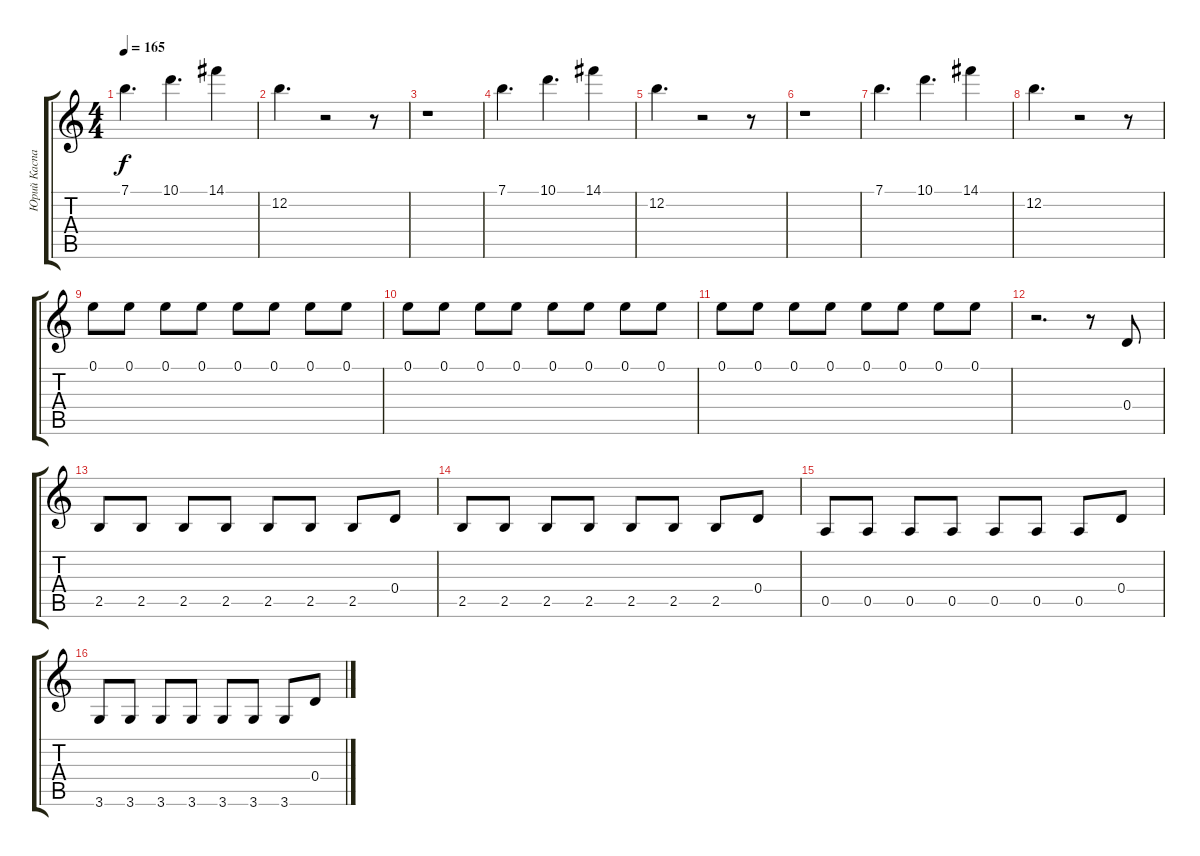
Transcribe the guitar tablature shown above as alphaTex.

\track ("Юрий Каспарян" "Юрий Каспа") {instrument overdrivenguitar}
\staff {score tabs}
\tuning (E4 B3 G3 D3 A2 E2) {hide}
\ts (4 4)
\tempo 165
\clef g2
\ks c
7.1.4{d dy f} 10.1.4{d} 14.1.4 |
12.2.4{d} r.2 r.8 |
r.1 |
7.1.4{d} 10.1.4{d} 14.1.4 |
12.2.4{d} r.2 r.8 |
r.1 |
7.1.4{d} 10.1.4{d} 14.1.4 |
12.2.4{d} r.2 r.8 |
0.1.8 0.1.8 0.1.8 0.1.8 0.1.8 0.1.8 0.1.8 0.1.8 |
0.1.8 0.1.8 0.1.8 0.1.8 0.1.8 0.1.8 0.1.8 0.1.8 |
0.1.8 0.1.8 0.1.8 0.1.8 0.1.8 0.1.8 0.1.8 0.1.8 |
r.2{d} r.8 0.4.8 |
2.5.8 2.5.8 2.5.8 2.5.8 2.5.8 2.5.8 2.5.8 0.4.8 |
2.5.8 2.5.8 2.5.8 2.5.8 2.5.8 2.5.8 2.5.8 0.4.8 |
0.5.8 0.5.8 0.5.8 0.5.8 0.5.8 0.5.8 0.5.8 0.4.8 |
3.6.8 3.6.8 3.6.8 3.6.8 3.6.8 3.6.8 3.6.8 0.4.8
